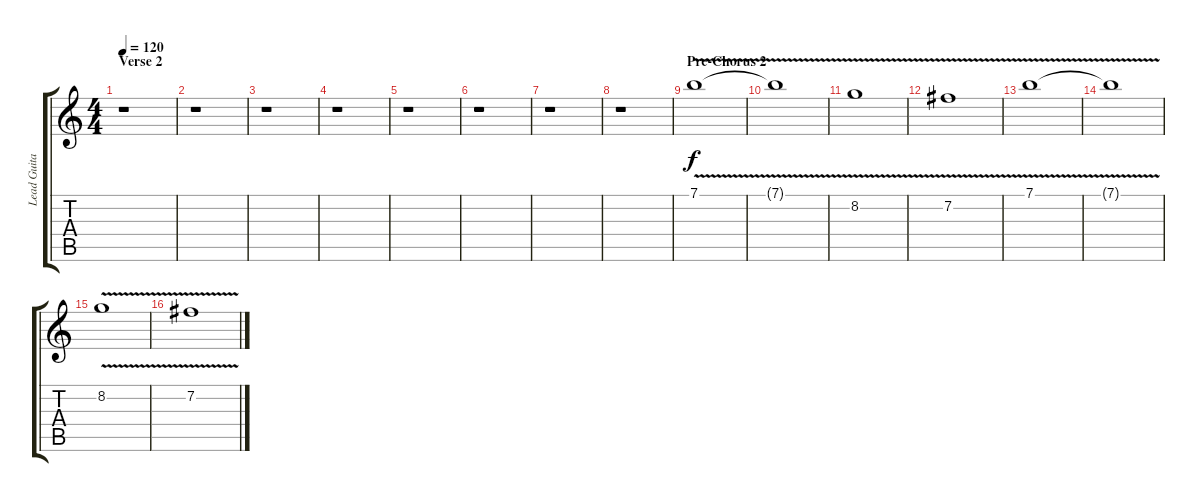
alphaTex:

\track ("Lead Guitar" "Lead Guita") {instrument overdrivenguitar}
\staff {score tabs}
\tuning (E4 B3 G3 D3 A2 D2) {hide}
\ts (4 4)
\section ("" "Verse 2")
\tempo 120
\clef g2
\ks c
r.1{dy f} |
r.1 |
r.1 |
r.1 |
r.1 |
r.1 |
r.1 |
r.1 |
\section ("" "Pre-Chorus 2")
7.1{v}.1{instrument overdrivenguitar} |
7.1{t}.1 |
8.2{v}.1 |
7.2{v}.1 |
7.1{v}.1 |
7.1{t}.1 |
8.2{v}.1 |
7.2{v}.1
